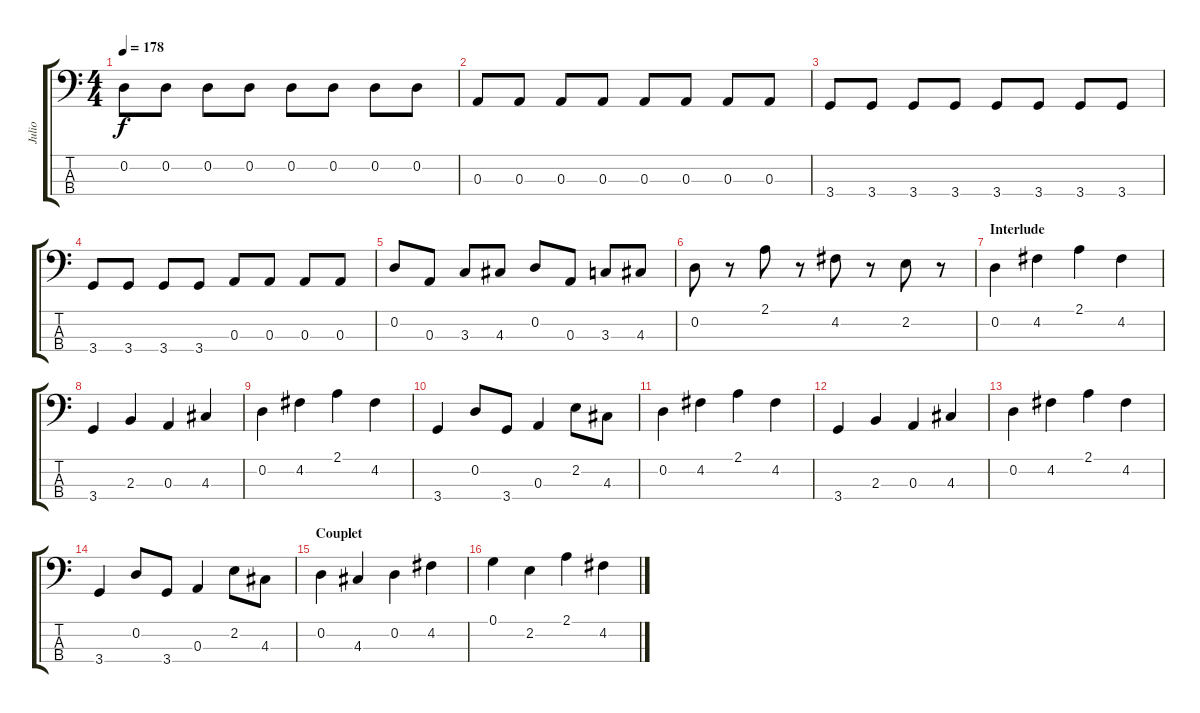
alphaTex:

\track ("Julio" "Julio") {instrument electricbassfinger}
\staff {score tabs}
\tuning (G2 D2 A1 E1) {hide}
\ts (4 4)
\tempo 178
\clef f4
\ks c
0.2.8{dy f} 0.2.8 0.2.8 0.2.8 0.2.8 0.2.8 0.2.8 0.2.8 |
0.3.8 0.3.8 0.3.8 0.3.8 0.3.8 0.3.8 0.3.8 0.3.8 |
3.4.8 3.4.8 3.4.8 3.4.8 3.4.8 3.4.8 3.4.8 3.4.8 |
3.4.8 3.4.8 3.4.8 3.4.8 0.3.8 0.3.8 0.3.8 0.3.8 |
0.2.8 0.3.8 3.3.8 4.3.8 0.2.8 0.3.8 3.3.8 4.3.8 |
0.2.8 r.8 2.1.8 r.8 4.2.8 r.8 2.2.8 r.8 |
\section ("" "Interlude")
0.2.4 4.2.4 2.1.4 4.2.4 |
3.4.4 2.3.4 0.3.4 4.3.4 |
0.2.4 4.2.4 2.1.4 4.2.4 |
3.4.4 0.2.8 3.4.8 0.3.4 2.2.8 4.3.8 |
0.2.4 4.2.4 2.1.4 4.2.4 |
3.4.4 2.3.4 0.3.4 4.3.4 |
0.2.4 4.2.4 2.1.4 4.2.4 |
3.4.4 0.2.8 3.4.8 0.3.4 2.2.8 4.3.8 |
\section ("" "Couplet")
0.2.4 4.3.4 0.2.4 4.2.4 |
0.1.4 2.2.4 2.1.4 4.2.4
